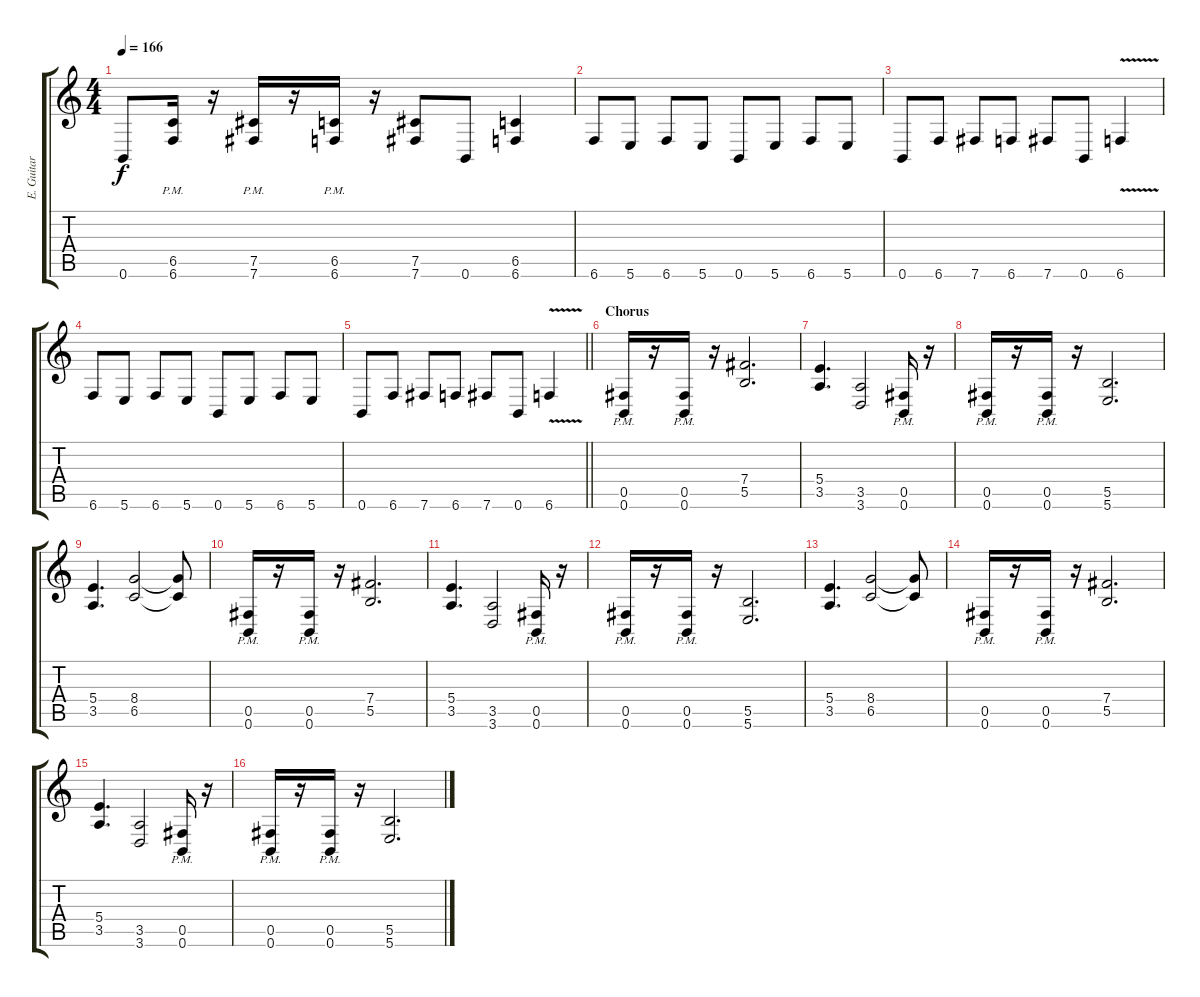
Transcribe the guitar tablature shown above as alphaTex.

\track ("E. Guitar 2" "E. Guitar ") {instrument distortionguitar}
\staff {score tabs}
\tuning (Db4 Ab3 E3 B2 Gb2 B1) {hide}
\ts (4 4)
\tempo 166
\clef g2
\ks c
0.6.8{dy f} (6.5{pm} 6.6).16 r.16 (7.5{pm} 7.6).16 r.16 (6.5{pm} 6.6).16 r.16 (7.5 7.6).8 0.6.8 (6.5 6.6).4 |
6.6.8 5.6.8 6.6.8 5.6.8 0.6.8 5.6.8 6.6.8 5.6.8 |
0.6.8 6.6.8 7.6.8 6.6.8 7.6.8 0.6.8 6.6{v}.4 |
6.6.8 5.6.8 6.6.8 5.6.8 0.6.8 5.6.8 6.6.8 5.6.8 |
\barLineRight lightlight
0.6.8 6.6.8 7.6.8 6.6.8 7.6.8 0.6.8 6.6{v}.4 |
\section ("" "Chorus")
(0.5{pm} 0.6).16 r.16 (0.5{pm} 0.6).16 r.16 (7.4 5.5).2{d} |
(5.4 3.5).4{d} (3.5 3.6).2 (0.5{pm} 0.6).16 r.16 |
(0.5{pm} 0.6).16 r.16 (0.5{pm} 0.6).16 r.16 (5.5 5.6).2{d} |
(5.4 3.5).4{d} (8.4 6.5).2 (8.4{t} 6.5{t}).8 |
(0.5{pm} 0.6).16 r.16 (0.5{pm} 0.6).16 r.16 (7.4 5.5).2{d} |
(5.4 3.5).4{d} (3.5 3.6).2 (0.5{pm} 0.6).16 r.16 |
(0.5{pm} 0.6).16 r.16 (0.5{pm} 0.6).16 r.16 (5.5 5.6).2{d} |
(5.4 3.5).4{d} (8.4 6.5).2 (8.4{t} 6.5{t}).8 |
(0.5{pm} 0.6).16 r.16 (0.5{pm} 0.6).16 r.16 (7.4 5.5).2{d} |
(5.4 3.5).4{d} (3.5 3.6).2 (0.5{pm} 0.6).16 r.16 |
(0.5{pm} 0.6).16 r.16 (0.5{pm} 0.6).16 r.16 (5.5 5.6).2{d}
